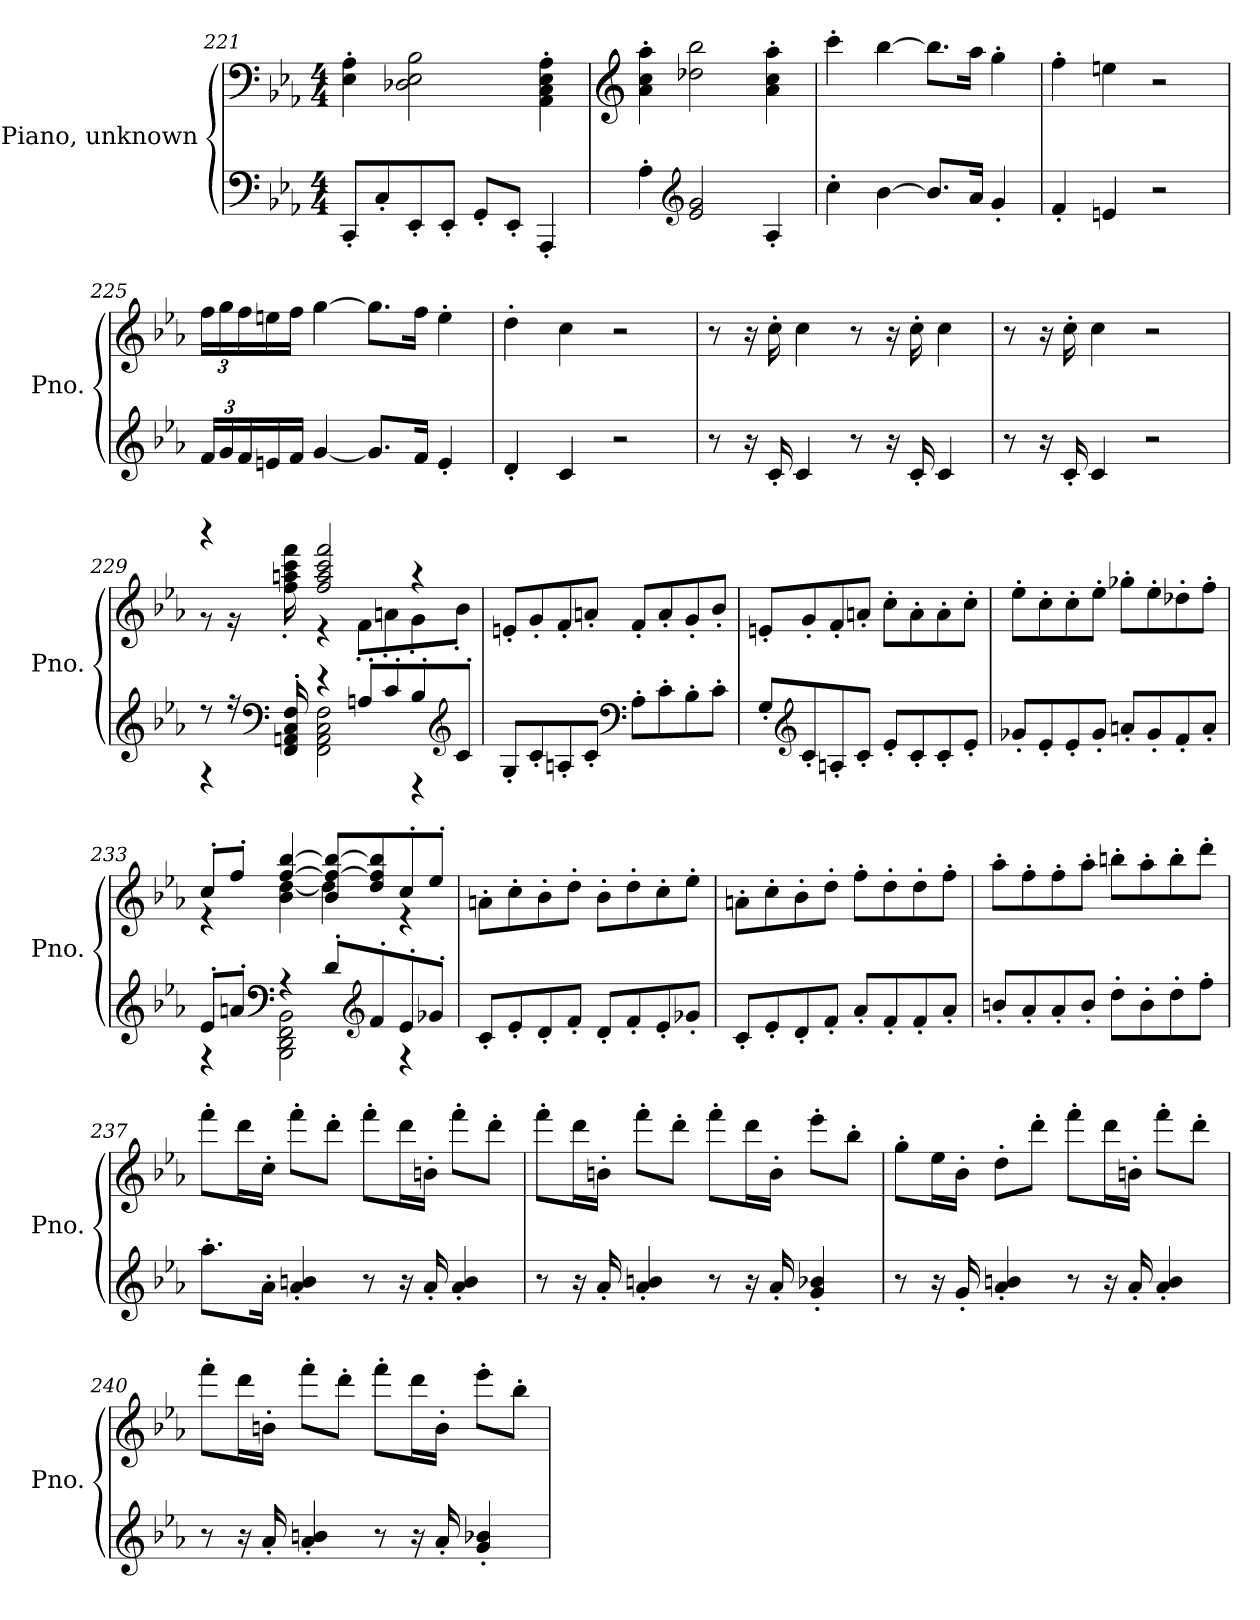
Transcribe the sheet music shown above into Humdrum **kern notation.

**kern	**kern
*part1	*part1
*staff2	*staff1
*I"Piano, unknown	*
*I'Pno.	*
!!LO:PB:g=z
*clefF4	*clefF4
*k[b-e-a-]	*k[b-e-a-]
*M4/4	*M4/4
=221	=221
8CC'/L	4E-\' 4A-\'
8C'/	.
8EE-'/	2D-X\ 2E-\ 2B-\
8EE-'/J	.
8GG'/L	.
8EE-'/J	.
4AAA-'/	4AA-\' 4C\' 4E-\' 4A-\'
=222	=222
*	*clefG2
4A-'\	4a-\' 4cc\' 4aa-\'
*clefG2	*
2e-/ 2g/	2dd-X\ 2bb-\
4A-'/	4a-\' 4cc\' 4aa-\'
=223	=223
4cc'\	4ccc'\
[4b-\	[4bb-\
8.b-/L]	8.bb-\L]
16a-/Jk	16aa-\Jk
4g'/	4gg'\
=224	=224
4f'/	4ff'\
4en/	4een\
2r	2r
=225	=225
*Xbrackettup	*Xbrackettup
24f/LL	24ff\LL
24g/	24gg\
24f/	24ff\
16en/	16een\
16f/JJ	16ff\JJ
[4g/	[4gg\
8.g/L]	8.gg\L]
16f/Jk	16ff\Jk
4e'/	4ee'\
=226	=226
4d'/	4dd'\
4c/	4cc\
2r	2r
!!LO:LB:g=z
=227	=227
8r	8r
16r	16r
16c'/	16cc'\
4c/	4cc\
8r	8r
16r	16r
16c'/	16cc'\
4c/	4cc\
=228	=228
8r	8r
16r	16r
16c'/	16cc'\
4c/	4cc\
2r	2r
=229	=229
*^	*^
8r	4r	4r	8r
16r	.	.	16r
*clefF4	*	*	*
16FF/' 16AAn/' 16C/' 16F/'	.	.	16ff\' 16aan\' 16ccc\' 16fff\'
4r	2FF\ 2AA\ 2C\ 2F\	2ff/ 2aa/ 2ccc/ 2fff/	4r
8An'/L	.	.	8f'\L
8c'/	.	.	8an'\
8B-'/	4r	4r	8g'\
*clefG2	*	*	*
8c'/J	.	.	8b-'\J
*v	*v	*	*
*	*v	*v
=230	=230
8G'/L	8en'/L
8c'/	8g'/
8An'/	8f'/
8c'/J	8an'/J
*clefF4	*
8A'\L	8f'/L
8c'\	8a'/
8B-'\	8g'/
8c'\J	8b-'/J
!!LO:LB:g=z
=231	=231
8G'/L	8en'/L
*clefG2	*
8c'/	8g'/
8An'/	8f'/
8c'/J	8an'/J
8e-'/L	8cc'\L
8c'/	8a'\
8c'/	8a'\
8e-'/J	8cc'\J
=232	=232
8g-X'/L	8ee-'\L
8e-'/	8cc'\
8e-'/	8cc'\
8g-'/J	8ee-'\J
8an'/L	8gg-X'\L
8g-'/	8ee-'\
8f'/	8dd-X'\
8a'/J	8ff'\J
=233	=233
*^	*^
8e-'/L	4r	8cc'/L	4r
8an'/J	.	8ff'/J	.
*clefF4	*	*	*
4r	2BBB-\ 2DD\ 2FF\ 2BB-\	[4ff/ [4bb-/	4b-\ [4dd\
8d'/L	.	8b-/ 8ff/_ 8bb-/_L	4dd\]
*clefG2	*	*	*
8f'/	.	8dd/ 8ff/] 8bb-/]	.
8e-'/	4r	8cc'/	4r
8g-X'/J	.	8ee-'/J	.
*v	*v	*	*
*	*v	*v
!!LO:LB:g=z
=234	=234
8c'/L	8an'\L
8e-'/	8cc'\
8d'/	8b-'\
8f'/J	8dd'\J
8d'/L	8b-'\L
8f'/	8dd'\
8e-'/	8cc'\
8g-X'/J	8ee-'\J
=235	=235
8c'/L	8an'\L
8e-'/	8cc'\
8d'/	8b-'\
8f'/J	8dd'\J
8a-'/L	8ff'\L
8f'/	8dd'\
8f'/	8dd'\
8a-'/J	8ff'\J
=236	=236
8bn'/L	8aa-'\L
8a-'/	8ff'\
8a-'/	8ff'\
8b'/J	8aa-'\J
8dd'\L	8bbn'\L
8b'\	8aa-'\
8dd'\	8bb'\
8ff'\J	8ddd'\J
=237	=237
8.aa-'\L	8fff'\L
.	16ddd\L
16a-'\Jk	16cc'\JJ
4a-/' 4bn/'	8fff'\L
.	8ddd'\J
8r	8fff'\L
16r	16ddd\L
16a-'/	16bn'\JJ
4a-/' 4b/'	8fff'\L
.	8ddd'\J
!!LO:LB:g=z
=238	=238
8r	8fff'\L
16r	16ddd\L
16a-'/	16bn'\JJ
4a-/' 4bn/'	8fff'\L
.	8ddd'\J
8r	8fff'\L
16r	16ddd\L
16a-'/	16b'\JJ
4g/' 4b-X/'	8eee-'\L
.	8bb-'\J
=239	=239
8r	8gg'\L
16r	16ee-\L
16g'/	16b-'\JJ
4a-/' 4bn/'	8dd'\L
.	8ddd'\J
8r	8fff'\L
16r	16ddd\L
16a-'/	16bn'\JJ
4a-/' 4b/'	8fff'\L
.	8ddd'\J
=240	=240
8r	8fff'\L
16r	16ddd\L
16a-'/	16bn'\JJ
4a-/' 4bn/'	8fff'\L
.	8ddd'\J
8r	8fff'\L
16r	16ddd\L
16a-'/	16b'\JJ
4g/' 4b-X/'	8eee-'\L
.	8bb-'\J
=	=
*-	*-
